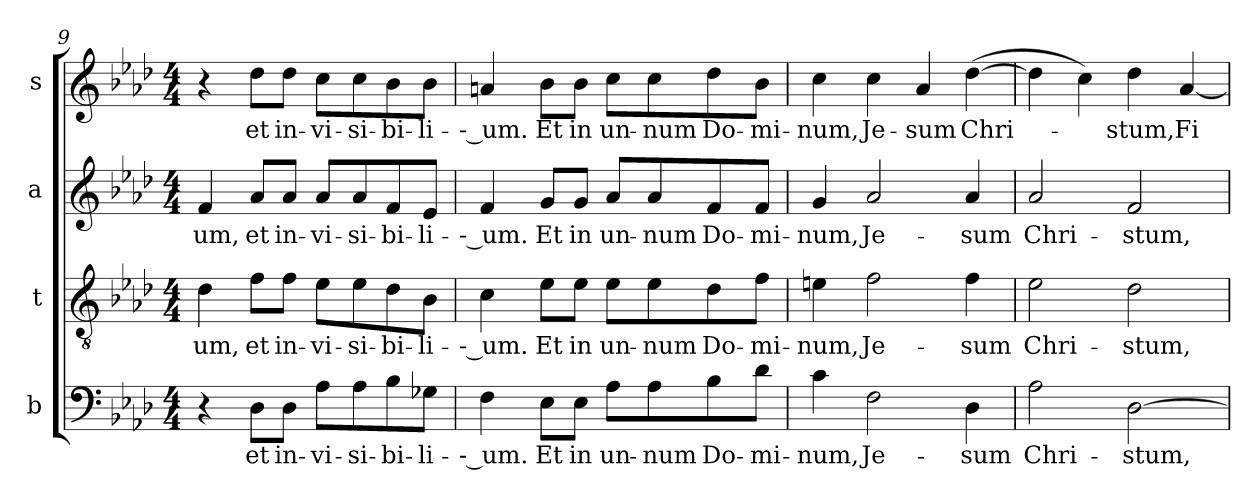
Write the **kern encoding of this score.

**kern	**text	**kern	**text	**kern	**text	**kern	**text
*part4	*part4	*part3	*part3	*part2	*part2	*part1	*part1
*staff4	*staff4	*staff3	*staff3	*staff2	*staff2	*staff1	*staff1
*I"b	*	*I"t	*	*I"a	*	*I"s	*
*clefF4	*	*clefGv2	*	*clefG2	*	*clefG2	*
*	*	*ITrd7c12	*	*	*	*	*
*k[b-e-a-d-]	*	*k[b-e-a-d-]	*	*k[b-e-a-d-]	*	*k[b-e-a-d-]	*
*f:	*	*f:	*	*f:	*	*f:	*
*M4/4	*	*M4/4	*	*M4/4	*	*M4/4	*
=9	=9	=9	=9	=9	=9	=9	=9
!	!	!	!LO:LY:b:color=#000000	!	!	!	!
!	!	!	!	!	!LO:LY:b:color=#000000	!	!
4r	.	4D-i\	-um,	4fi/	-um,	4r	.
!	!LO:LY:b:color=#000000	!	!	!	!	!	!
!	!	!	!LO:LY:b:color=#000000	!	!	!	!
!	!	!	!	!	!LO:LY:b:color=#000000	!	!
!	!	!	!	!	!	!	!LO:LY:b:color=#000000
8D-i\L	et	8Fi\L	et	8a-i/L	et	8dd-i\L	et
!	!LO:LY:b:color=#000000	!	!	!	!	!	!
!	!	!	!LO:LY:b:color=#000000	!	!	!	!
!	!	!	!	!	!LO:LY:b:color=#000000	!	!
!	!	!	!	!	!	!	!LO:LY:b:color=#000000
8D-i\J	in-	8Fi\J	in-	8a-i/J	in-	8dd-i\J	in-
!	!LO:LY:b:color=#000000	!	!	!	!	!	!
!	!	!	!LO:LY:b:color=#000000	!	!	!	!
!	!	!	!	!	!LO:LY:b:color=#000000	!	!
!	!	!	!	!	!	!	!LO:LY:b:color=#000000
8A-i\L	-vi-	8E-i\L	-vi-	8a-i/L	-vi-	8cci\L	-vi-
!	!LO:LY:b:color=#000000	!	!	!	!	!	!
!	!	!	!LO:LY:b:color=#000000	!	!	!	!
!	!	!	!	!	!LO:LY:b:color=#000000	!	!
!	!	!	!	!	!	!	!LO:LY:b:color=#000000
8A-i\	-si-	8E-i\	-si-	8a-i/	-si-	8cci\	-si-
!	!LO:LY:b:color=#000000	!	!	!	!	!	!
!	!	!	!LO:LY:b:color=#000000	!	!	!	!
!	!	!	!	!	!LO:LY:b:color=#000000	!	!
!	!	!	!	!	!	!	!LO:LY:b:color=#000000
8B-i\	-bi-	8D-i\	-bi-	8fi/	-bi-	8b-i\	-bi-
!	!LO:LY:b:color=#000000	!	!	!	!	!	!
!	!	!	!LO:LY:b:color=#000000	!	!	!	!
!	!	!	!	!	!LO:LY:b:color=#000000	!	!
!	!	!	!	!	!	!	!LO:LY:b:color=#000000
8G-Xi\J	-li-	8BB-i\J	-li-	8e-i/J	-li-	8b-i\J	-li-
!!LO:PB:g=z
=10	=10	=10	=10	=10	=10	=10	=10
!	!LO:LY:b:color=#000000	!	!	!	!	!	!
!	!	!	!LO:LY:b:color=#000000	!	!	!	!
!	!	!	!	!	!LO:LY:b:color=#000000	!	!
!	!	!	!	!	!	!	!LO:LY:b:color=#000000
4Fi\	-- um.	4Ci\	-- um.	4fi/	-- um.	4ani/	-- um.
!	!LO:LY:b:color=#000000	!	!	!	!	!	!
!	!	!	!LO:LY:b:color=#000000	!	!	!	!
!	!	!	!	!	!LO:LY:b:color=#000000	!	!
!	!	!	!	!	!	!	!LO:LY:b:color=#000000
8E-i\L	Et	8E-i\L	Et	8gi/L	Et	8b-i\L	Et
!	!LO:LY:b:color=#000000	!	!	!	!	!	!
!	!	!	!LO:LY:b:color=#000000	!	!	!	!
!	!	!	!	!	!LO:LY:b:color=#000000	!	!
!	!	!	!	!	!	!	!LO:LY:b:color=#000000
8E-i\J	in	8E-i\J	in	8gi/J	in	8b-i\J	in
!	!LO:LY:b:color=#000000	!	!	!	!	!	!
!	!	!	!LO:LY:b:color=#000000	!	!	!	!
!	!	!	!	!	!LO:LY:b:color=#000000	!	!
!	!	!	!	!	!	!	!LO:LY:b:color=#000000
8A-i\L	un-	8E-i\L	un-	8a-i/L	un-	8cci\L	un-
!	!LO:LY:b:color=#000000	!	!	!	!	!	!
!	!	!	!LO:LY:b:color=#000000	!	!	!	!
!	!	!	!	!	!LO:LY:b:color=#000000	!	!
!	!	!	!	!	!	!	!LO:LY:b:color=#000000
8A-i\	-num	8E-i\	-num	8a-i/	-num	8cci\	-num
!	!LO:LY:b:color=#000000	!	!	!	!	!	!
!	!	!	!LO:LY:b:color=#000000	!	!	!	!
!	!	!	!	!	!LO:LY:b:color=#000000	!	!
!	!	!	!	!	!	!	!LO:LY:b:color=#000000
8B-i\	Do-	8D-i\	Do-	8fi/	Do-	8dd-i\	Do-
!	!LO:LY:b:color=#000000	!	!	!	!	!	!
!	!	!	!LO:LY:b:color=#000000	!	!	!	!
!	!	!	!	!	!LO:LY:b:color=#000000	!	!
!	!	!	!	!	!	!	!LO:LY:b:color=#000000
8d-i\J	-mi-	8Fi\J	-mi-	8fi/J	-mi-	8b-i\J	-mi-
=11	=11	=11	=11	=11	=11	=11	=11
!	!LO:LY:b:color=#000000	!	!	!	!	!	!
!	!	!	!LO:LY:b:color=#000000	!	!	!	!
!	!	!	!	!	!LO:LY:b:color=#000000	!	!
!	!	!	!	!	!	!	!LO:LY:b:color=#000000
4ci\	-num,	4Eni\	-num,	4gi/	-num,	4cci\	-num,
!	!LO:LY:b:color=#000000	!	!	!	!	!	!
!	!	!	!LO:LY:b:color=#000000	!	!	!	!
!	!	!	!	!	!LO:LY:b:color=#000000	!	!
!	!	!	!	!	!	!	!LO:LY:b:color=#000000
2Fi\	Je-	2Fi\	Je-	2a-i/	Je-	4cci\	Je-
!	!	!	!	!	!	!	!LO:LY:b:color=#000000
.	.	.	.	.	.	4a-i/	-sum
!	!LO:LY:b:color=#000000	!	!	!	!	!	!
!	!	!	!LO:LY:b:color=#000000	!	!	!	!
!	!	!	!	!	!LO:LY:b:color=#000000	!	!
!	!	!	!	!	!	!	!LO:LY:b:color=#000000
4D-i\	-sum	4Fi\	-sum	4a-i/	-sum	([4dd-i\	Chri-
=12	=12	=12	=12	=12	=12	=12	=12
!	!LO:LY:b:color=#000000	!	!	!	!	!	!
!	!	!	!LO:LY:b:color=#000000	!	!	!	!
!	!	!	!	!	!LO:LY:b:color=#000000	!	!
2A-i\	Chri-	2E-i\	Chri-	2a-i/	Chri-	4dd-i\]	.
.	.	.	.	.	.	4cci\)	.
!	!LO:LY:b:color=#000000	!	!	!	!	!	!
!	!	!	!LO:LY:b:color=#000000	!	!	!	!
!	!	!	!	!	!LO:LY:b:color=#000000	!	!
!	!	!	!	!	!	!	!LO:LY:b:color=#000000
[2D-i\	-stum,	2D-i\	-stum,	2fi/	-stum,	4dd-i\	-stum,
!	!	!	!	!	!	!	!LO:LY:b:color=#000000
.	.	.	.	.	.	[4a-i/	Fi-
=	=	=	=	=	=	=	=
*-	*-	*-	*-	*-	*-	*-	*-
